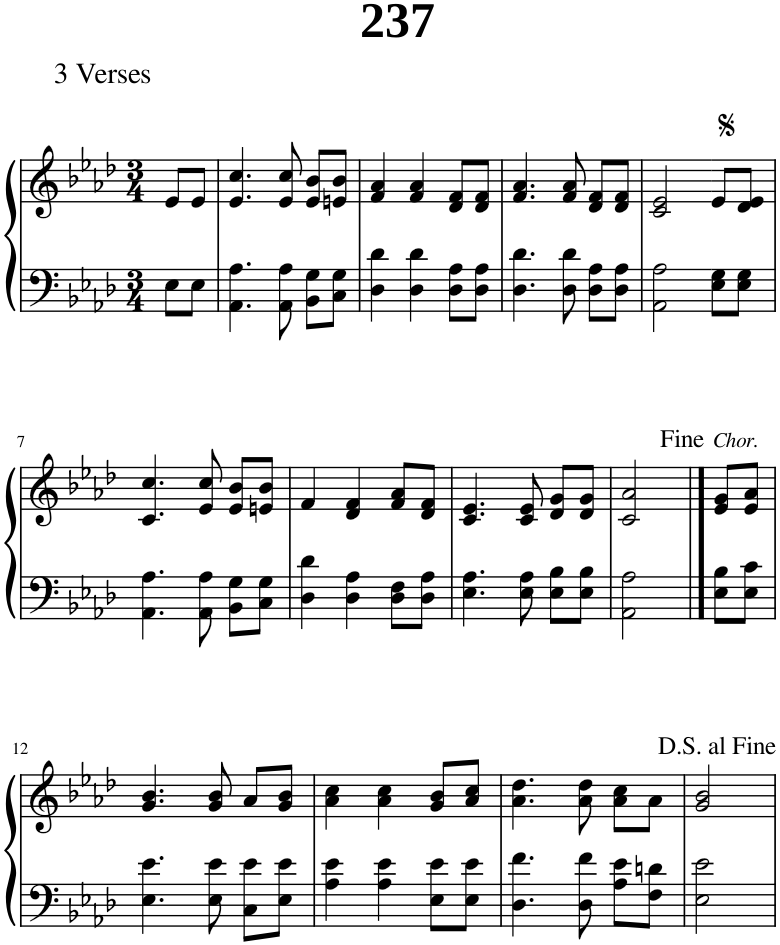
**kern	**kern
*part1	*part1
*staff2	*staff1
*I"Piano	*
*I'Pno.	*
*clefF4	*clefG2
*k[b-e-a-d-]	*k[b-e-a-d-]
*M3/4	*M3/4
=1	=1
8E-\L	8e-/L
8E-\J	8e-/J
=2	=2
4.AA-\ 4.A-\	4.e-/ 4.cc/
8AA-\ 8A-\	8e-/ 8cc/
8BB-\ 8G\L	8e-/ 8b-/L
8C\ 8G\J	8en/ 8b-/J
=3	=3
4D-\ 4d-\	4f/ 4a-/
4D-\ 4d-\	4f/ 4a-/
8D-\ 8A-\L	8d-/ 8f/L
8D-\ 8A-\J	8d-/ 8f/J
=4	=4
4.D-\ 4.d-\	4.f/ 4.a-/
8D-\ 8d-\	8f/ 8a-/
8D-\ 8A-\L	8d-/ 8f/L
8D-\ 8A-\J	8d-/ 8f/J
=5	=5
2AA-\ 2A-\	2c/ 2e-/
=6-	=6-
8E-\ 8G\L	8e-/L
8E-\ 8G\J	8d-/ 8e-/J
!!LO:LB:g=z
=7	=7
4.AA-\ 4.A-\	4.c/ 4.cc/
8AA-\ 8A-\	8e-/ 8cc/
8BB-\ 8G\L	8e-/ 8b-/L
8C\ 8G\J	8en/ 8b-/J
=8	=8
4D-\ 4d-\	4f/
4D-\ 4A-\	4d-/ 4f/
8D-\ 8F\L	8f/ 8a-/L
8D-\ 8A-\J	8d-/ 8f/J
=9	=9
4.E-\ 4.A-\	4.c/ 4.e-/
8E-\ 8A-\	8c/ 8e-/
8E-\ 8B-\L	8d-/ 8g/L
8E-\ 8B-\J	8d-/ 8g/J
=10	=10
2AA-\ 2A-\	2c/ 2a-/
==11	==11
!	!LO:TX:a:i:t=Chor.
8E-\ 8B-\L	8e-/ 8g/L
8E-\ 8c\J	8e-/ 8a-/J
!!LO:LB:g=z
=12	=12
4.E-\ 4.e-\	4.g/ 4.b-/
8E-\ 8e-\	8g/ 8b-/
8C\ 8e-\L	8a-/L
8E-\ 8e-\J	8g/ 8b-/J
=13	=13
4A-\ 4e-\	4a-\ 4cc\
4A-\ 4e-\	4a-\ 4cc\
8E-\ 8e-\L	8g/ 8b-/L
8E-\ 8e-\J	8a-/ 8cc/J
=14	=14
4.D-\ 4.f\	4.a-\ 4.dd-\
8D-\ 8f\	8a-\ 8dd-\
8A-\ 8e-\L	8a-\ 8cc\L
8F\ 8dn\J	8a-\J
=15	=15
2E-\ 2e-\	2g/ 2b-/
=	=
*-	*-
